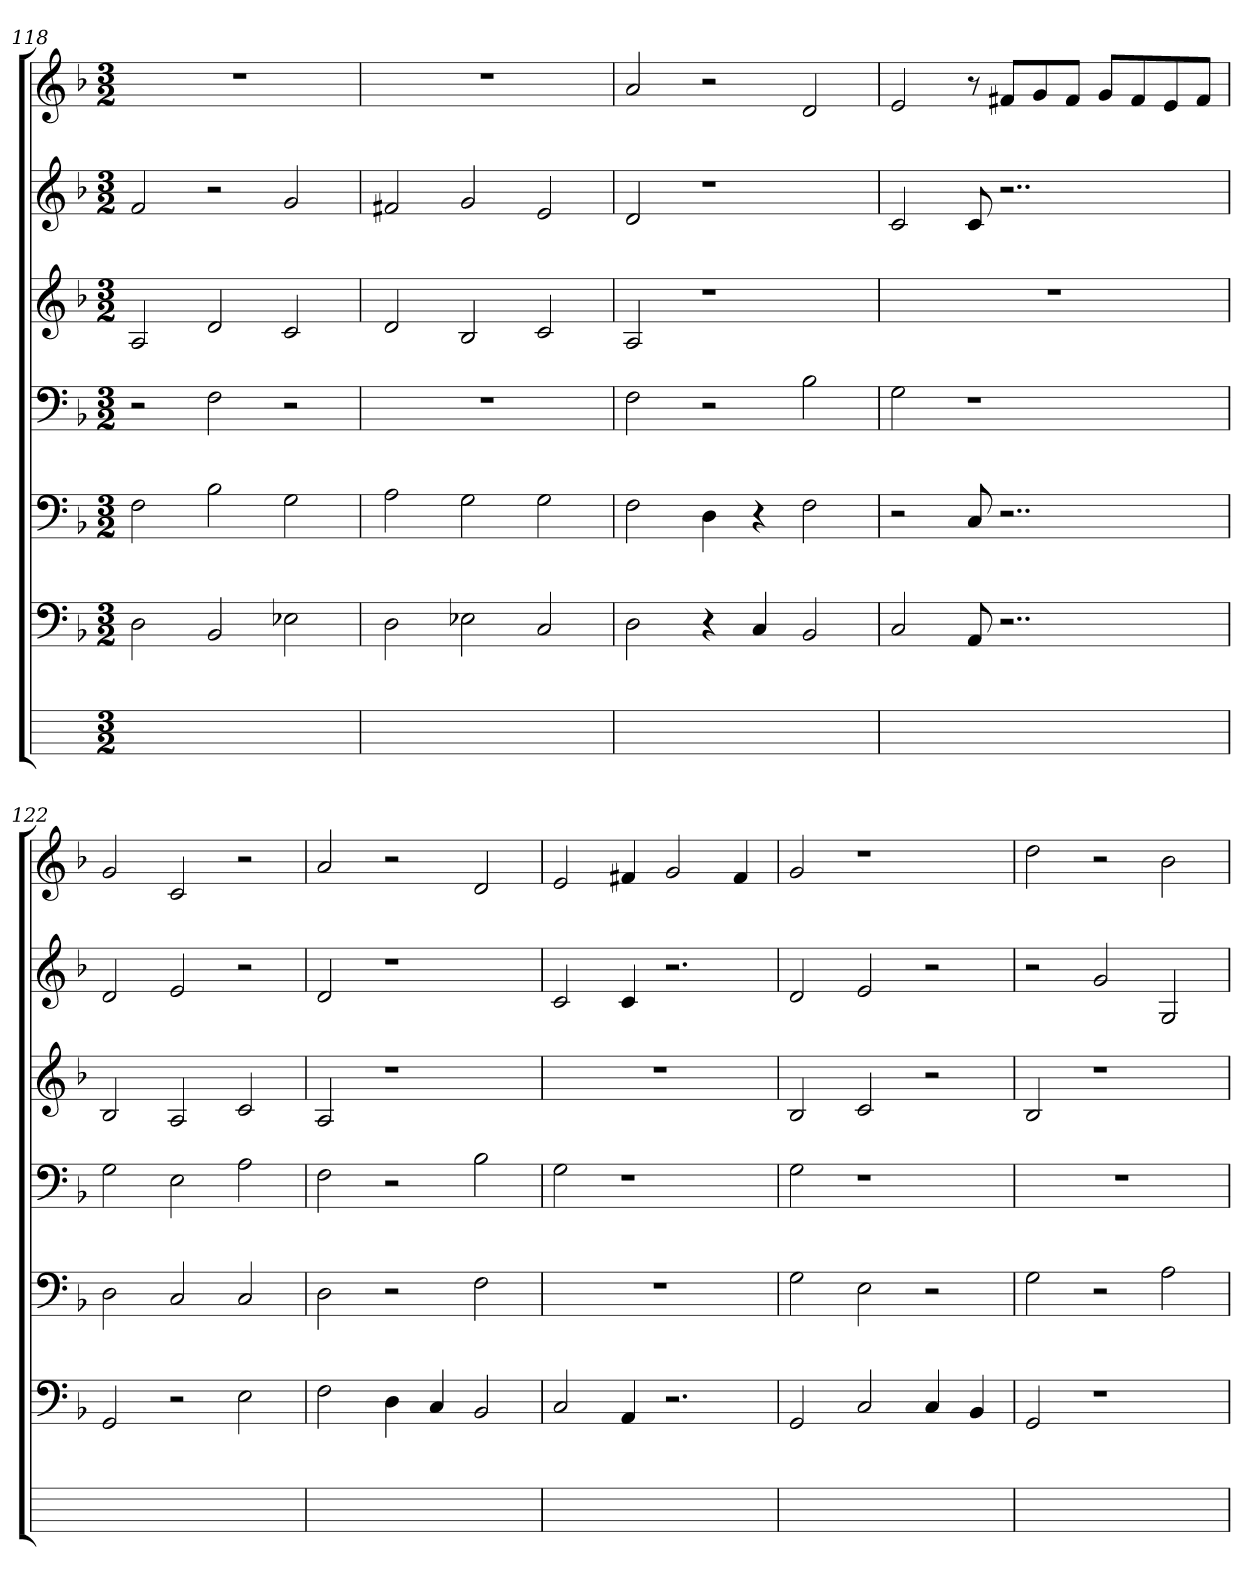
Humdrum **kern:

**kern	**kern	**kern	**kern	**kern	**kern	**kern
*part7	*part6	*part5	*part4	*part3	*part2	*part1
*staff7	*staff6	*staff5	*staff4	*staff3	*staff2	*staff1
*	*clefF4	*clefF4	*clefF4	*clefG2	*clefG2	*clefG2
*	*k[b-]	*k[b-]	*k[b-]	*k[b-]	*k[b-]	*k[b-]
*	*F:	*F:	*F:	*F:	*F:	*F:
*M3/2	*M3/2	*M3/2	*M3/2	*M3/2	*M3/2	*M3/2
=118	=118	=118	=118	=118	=118	=118
1.ryy	2D	2F	2r	2A	2f	1.r
.	2BB-	2B-	2Fi	2d	2r	.
.	2E-X	2G	2r	2c	2g	.
=119	=119	=119	=119	=119	=119	=119
1.ryy	2D	2A	1.r	2d	2f#Xj	1.r
.	2E-X	2G	.	2B-	2g	.
.	2C	2GZ	.	2c	2e	.
=120	=120	=120	=120	=120	=120	=120
1.ryy	2D	2F	2F	2A	2d	2a
.	4r	4D	2r	1r	1r	2r
.	4CV	4r	.	.	.	.
.	2BB-	2Fi	2B-	.	.	2d
=121	=121	=121	=121	=121	=121	=121
1.ryy	2C	2r	2G	1.r	2c	2e
.	8AA	8Ci	1r	.	8cZ	8r
.	2..r	2..r	.	.	2..r	8f#XVL
.	.	.	.	.	.	8gV
.	.	.	.	.	.	8f#VJ
.	.	.	.	.	.	8giL
.	.	.	.	.	.	8f#V
.	.	.	.	.	.	8eV
.	.	.	.	.	.	8f#VJ
=122	=122	=122	=122	=122	=122	=122
1.ryy	2GG	2DZ	2G	2B-	2d	2g
.	2r	2C	2Ei	2Ai	2e	2ci
.	2E	2CZ	2Ai	2c	2r	2r
=123	=123	=123	=123	=123	=123	=123
1.ryy	2F	2D	2F	2A	2d	2a
.	4D	2r	2r	1r	1r	2r
.	4CV	.	.	.	.	.
.	2BB-	2Fi	2B-	.	.	2d
=124	=124	=124	=124	=124	=124	=124
1.ryy	2C	1.r	2G	1.r	2c	2e
.	4AA	.	1r	.	4cZ	4f#Xj
.	2.r	.	.	.	2.r	2gi
.	.	.	.	.	.	4f#V
=125	=125	=125	=125	=125	=125	=125
1.ryy	2GG	2G	2G	2B-	2d	2g
.	2C	2E	1r	2c	2e	1r
.	4CV	2r	.	2r	2r	.
.	4BB-	.	.	.	.	.
=126	=126	=126	=126	=126	=126	=126
1.ryy	2GG	2G	1.r	2B-	2r	2dd
.	1r	2r	.	1r	2gi	2r
.	.	2Ai	.	.	2G	2b-
=	=	=	=	=	=	=
*-	*-	*-	*-	*-	*-	*-
